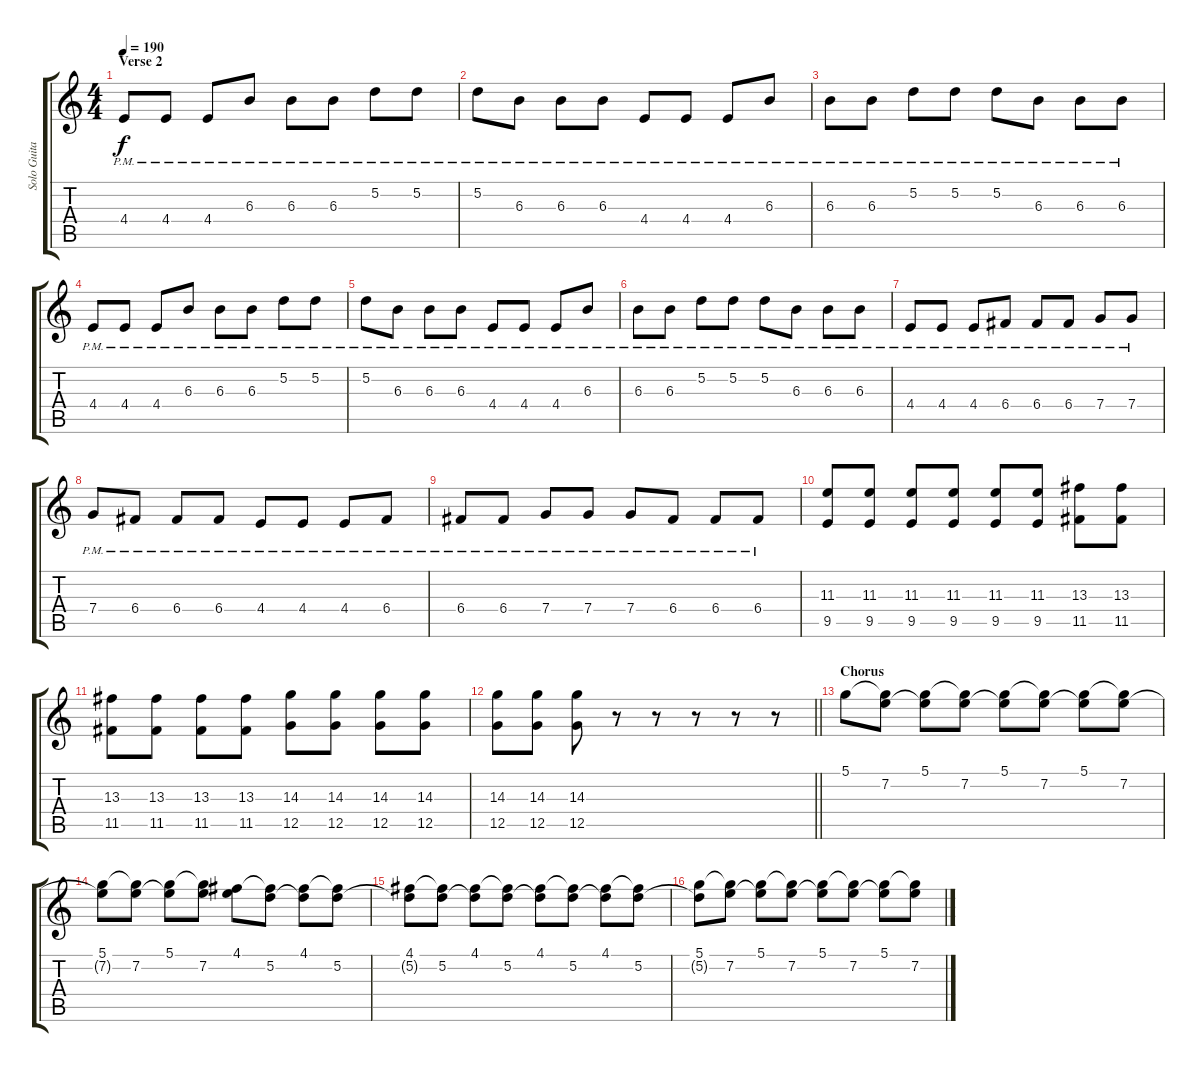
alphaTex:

\track ("Solo Guitar" "Solo Guita") {instrument distortionguitar}
\staff {score tabs}
\tuning (D4 A3 F3 C3 G2 C2) {hide}
\ts (4 4)
\section ("" "Verse 2")
\tempo 190
\clef g2
\ks c
4.4{pm}.8{dy f} 4.4{pm}.8 4.4{pm}.8 6.3{pm}.8 6.3{pm}.8 6.3{pm}.8 5.2{pm}.8 5.2{pm}.8 |
5.2{pm}.8 6.3{pm}.8 6.3{pm}.8 6.3{pm}.8 4.4{pm}.8 4.4{pm}.8 4.4{pm}.8 6.3{pm}.8 |
6.3{pm}.8 6.3{pm}.8 5.2{pm}.8 5.2{pm}.8 5.2{pm}.8 6.3{pm}.8 6.3{pm}.8 6.3{pm}.8 |
4.4{pm}.8 4.4{pm}.8 4.4{pm}.8 6.3{pm}.8 6.3{pm}.8 6.3{pm}.8 5.2{pm}.8 5.2{pm}.8 |
5.2{pm}.8 6.3{pm}.8 6.3{pm}.8 6.3{pm}.8 4.4{pm}.8 4.4{pm}.8 4.4{pm}.8 6.3{pm}.8 |
6.3{pm}.8 6.3{pm}.8 5.2{pm}.8 5.2{pm}.8 5.2{pm}.8 6.3{pm}.8 6.3{pm}.8 6.3{pm}.8 |
4.4{pm}.8 4.4{pm}.8 4.4{pm}.8 6.4{pm}.8 6.4{pm}.8 6.4{pm}.8 7.4{pm}.8 7.4{pm}.8 |
7.4{pm}.8 6.4{pm}.8 6.4{pm}.8 6.4{pm}.8 4.4{pm}.8 4.4{pm}.8 4.4{pm}.8 6.4{pm}.8 |
6.4{pm}.8 6.4{pm}.8 7.4{pm}.8 7.4{pm}.8 7.4{pm}.8 6.4{pm}.8 6.4{pm}.8 6.4{pm}.8 |
(11.3 9.5).8 (11.3 9.5).8 (11.3 9.5).8 (11.3 9.5).8 (11.3 9.5).8 (11.3 9.5).8 (13.3 11.5).8 (13.3 11.5).8 |
(13.3 11.5).8 (13.3 11.5).8 (13.3 11.5).8 (13.3 11.5).8 (14.3 12.5).8 (14.3 12.5).8 (14.3 12.5).8 (14.3 12.5).8 |
\barLineRight lightlight
(14.3 12.5).8 (14.3 12.5).8 (14.3 12.5).8 r.8 r.8 r.8 r.8 r.8 |
\section ("" "Chorus")
5.1.8 (5.1{t} 7.2).8 (5.1 7.2{t}).8 (5.1{t} 7.2).8 (5.1 7.2{t}).8 (5.1{t} 7.2).8 (5.1 7.2{t}).8 (5.1{t} 7.2).8 |
(5.1 7.2{t}).8 (5.1{t} 7.2).8 (5.1 7.2{t}).8 (5.1{t} 7.2).8 (4.1 7.2{t}).8 (4.1{t} 5.2).8 (4.1 5.2{t}).8 (4.1{t} 5.2).8 |
(4.1 5.2{t}).8 (4.1{t} 5.2).8 (4.1 5.2{t}).8 (4.1{t} 5.2).8 (4.1 5.2{t}).8 (4.1{t} 5.2).8 (4.1 5.2{t}).8 (4.1{t} 5.2).8 |
(5.1 5.2{t}).8 (5.1{t} 7.2).8 (5.1 7.2{t}).8 (5.1{t} 7.2).8 (5.1 7.2{t}).8 (5.1{t} 7.2).8 (5.1 7.2{t}).8 (5.1{t} 7.2).8
